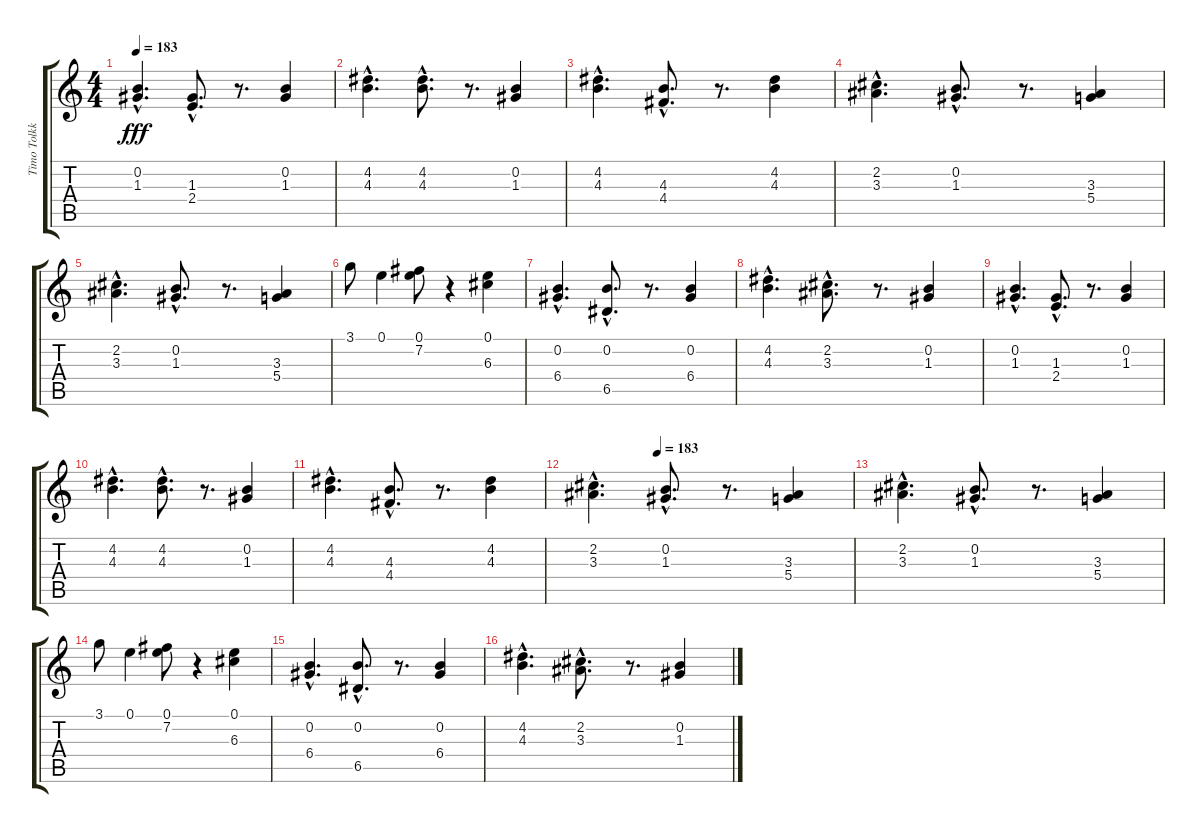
\track ("Timo Tolkki" "Timo Tolkk") {instrument distortionguitar}
\staff {score tabs}
\tuning (E4 B3 G3 D3 A2 E2) {hide}
\ts (4 4)
\tempo 183
\clef g2
\ks c
(0.2{hac} 1.3{hac}).4{d dy fff} (1.3{hac} 2.4{hac}).8{d} r.8{d} (0.2 1.3).4 |
(4.2{hac} 4.3{hac}).4{d} (4.2{hac} 4.3{hac}).8{d} r.8{d} (0.2 1.3).4 |
(4.2{hac} 4.3{hac}).4{d} (4.3{hac} 4.4{hac}).8{d} r.8{d} (4.2 4.3).4 |
(2.2{hac} 3.3{hac}).4{d} (0.2{hac} 1.3{hac}).8{d} r.8{d} (3.3 5.4).4 |
(2.2{hac} 3.3{hac}).4{d} (0.2{hac} 1.3{hac}).8{d} r.8{d} (3.3 5.4).4 |
3.1.8 0.1.4 (0.1 7.2).8 r.4 (0.1 6.3).4 |
(0.2{hac} 6.4{hac}).4{d} (0.2{hac} 6.5{hac}).8{d} r.8{d} (0.2 6.4).4 |
(4.2{hac} 4.3{hac}).4{d} (2.2{hac} 3.3{hac}).8{d} r.8{d} (0.2 1.3).4 |
(0.2{hac} 1.3{hac}).4{d} (1.3{hac} 2.4{hac}).8{d} r.8{d} (0.2 1.3).4 |
(4.2{hac} 4.3{hac}).4{d} (4.2{hac} 4.3{hac}).8{d} r.8{d} (0.2 1.3).4 |
(4.2{hac} 4.3{hac}).4{d} (4.3{hac} 4.4{hac}).8{d} r.8{d} (4.2 4.3).4 |
\tempo (183 0.25)
(2.2{hac} 3.3{hac}).4{d} (0.2{hac} 1.3{hac}).8{d} r.8{d} (3.3 5.4).4 |
(2.2{hac} 3.3{hac}).4{d volume 16} (0.2{hac} 1.3{hac}).8{d volume 15} r.8{d} (3.3 5.4).4{volume 15} |
3.1.8{volume 14} 0.1.4{volume 14} (0.1 7.2).8{volume 14} r.4 (0.1 6.3).4{volume 13} |
(0.2{hac} 6.4{hac}).4{d volume 13} (0.2{hac} 6.5{hac}).8{d volume 12} r.8{d} (0.2 6.4).4{volume 12} |
(4.2{hac} 4.3{hac}).4{d volume 11} (2.2{hac} 3.3{hac}).8{d volume 11} r.8{d} (0.2 1.3).4{volume 10}
